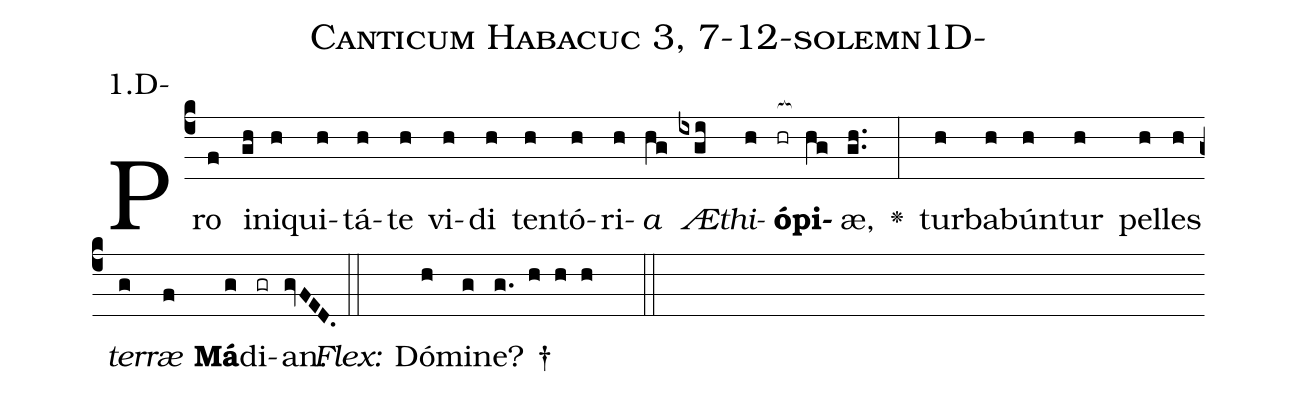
name: Canticum Habacuc 3, 7-12-solemn1D-;
annotation: 1.D-;
%%
(c4)Pro(f) i(gh)ni(h)qui(h)tá(h)te(h) vi(h)di(h) ten(h)tó(h)ri(h)<i>a</i>(hg) <i>Æ</i>(ixgi)<i>thi</i>(h)<b>ó</b>(hr[ocb:1{])<b>pi</b>(hg[ocb:0}])æ,(gh..) <v>\greheightstar</v>(:) tur(h)ba(h)bún(h)tur(h) pel(h)les(h) <i>ter</i>(g)<i>ræ</i>(f) <b>Má</b>(g)di(gr)an.(gvFED.) (::)
<i>Flex:</i>()  Dó(h)mi(g)ne? †(g. h h h  ::)

%E(h) u(h) o(g) u(f) a(g) e.(gvFED.) (::)
